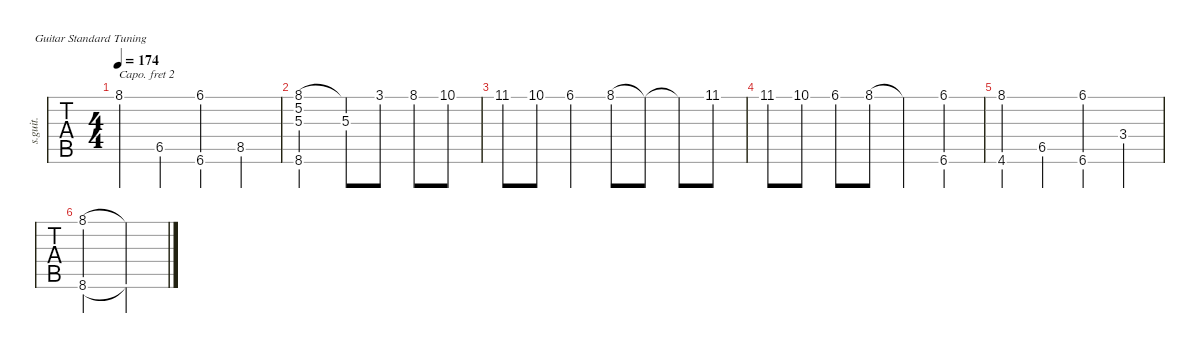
\defaultSystemsLayout 4
\hideDynamics
\bracketExtendMode nobrackets
\otherSystemsTrackNameOrientation horizontal
\track ("Steel Guitar" "s.guit.") {instrument acousticguitarsteel}
\staff {tabs}
\capo 2
\tuning (E4 B3 G3 D3 A2 E2)
\ts (4 4)
\tempo 174
\clef g2
\ks c
8.1.4{dy ff} 6.5.4 (6.1 6.6).4 8.5.4 |
(5.3 5.2 8.1 8.6).2 (5.3 8.1{t}).8 3.1.8{dy f} 8.1.8{dy ff} 10.1.8 |
11.1.8{dy mf} 10.1.8{dy ff} 6.1.4 8.1.8 8.1{t}.8 8.1{t}.8 11.1.8{dy mf} |
11.1.8{dy ff} 10.1.8 6.1.8 8.1.8 8.1{t}.4 (6.1 6.6).4 |
(8.1 4.6).4 6.5.4 (6.1 6.6).4 3.4.4 |
(8.1 8.6).2 (8.1{t} 8.6{t}).2
